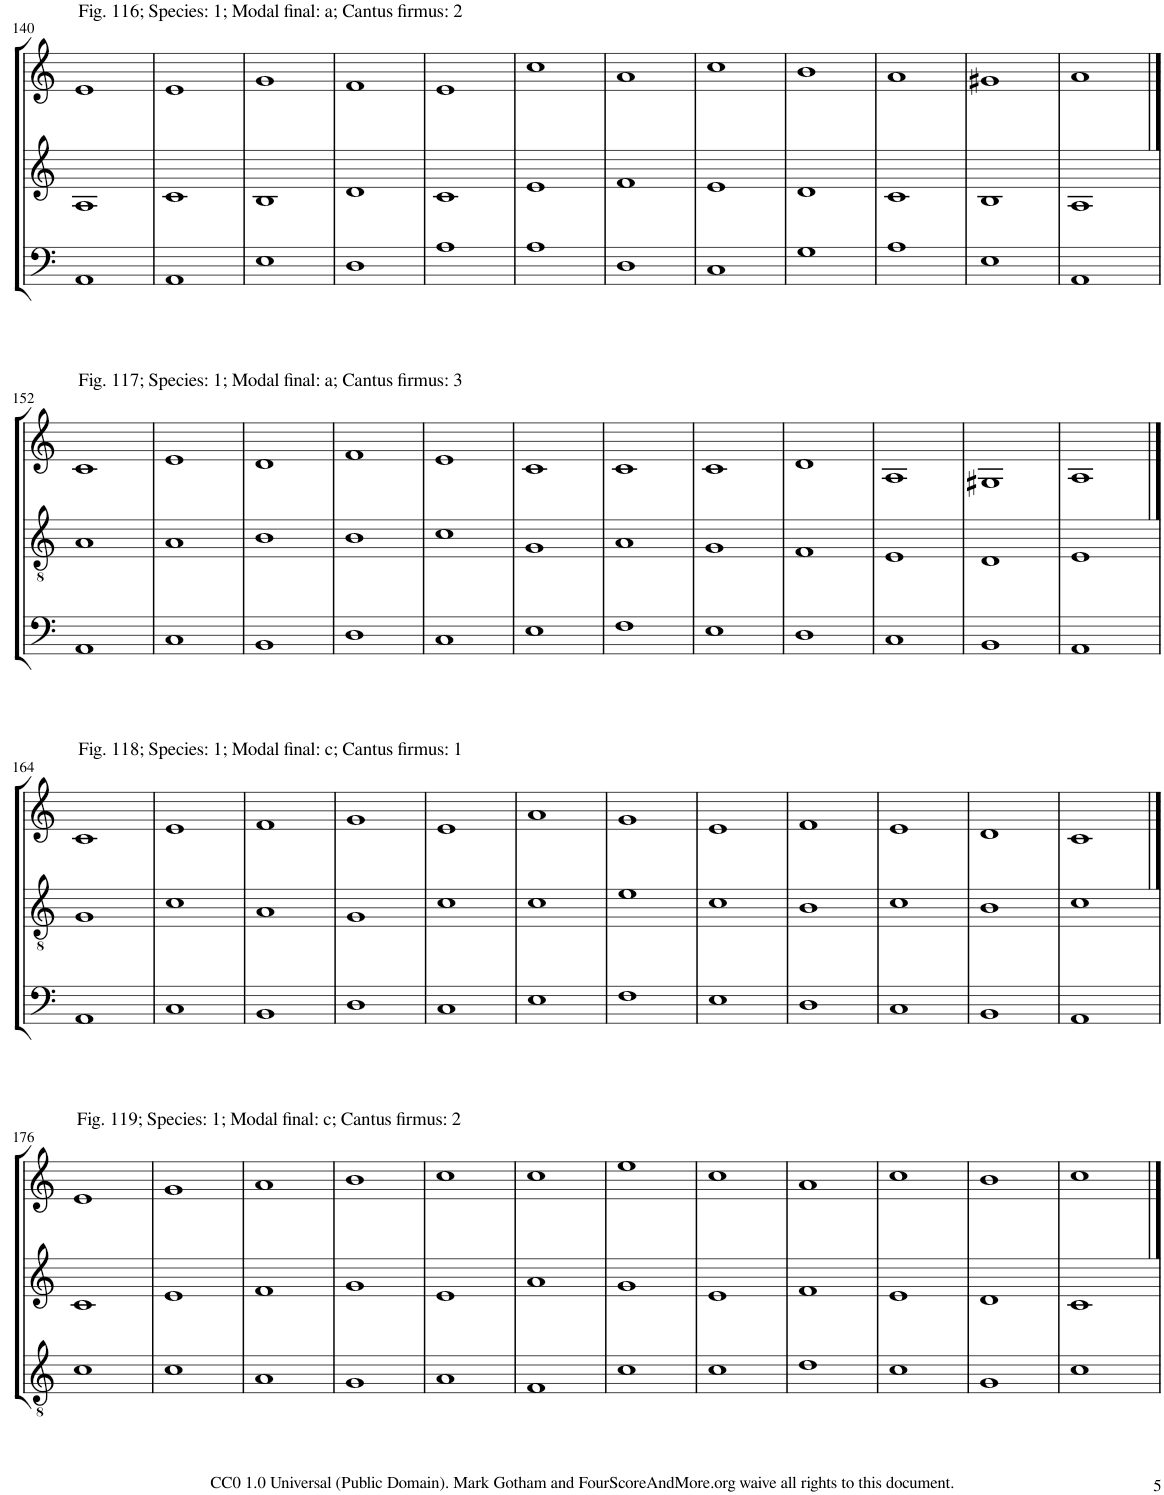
**kern	**kern	**kern
*part3	*part2	*part1
*staff3	*staff2	*staff1
*I"Piano	*I"Piano	*I"Piano
*I'Pno	*I'Pno	*I'Pno
!!LO:PB:g=z
*clefF4	*clefG2	*clefG2
*k[]	*k[]	*k[]
*M4/4	*M4/4	*M4/4
=140	=140	=140
!	!	!LO:TX:a:t=Fig. 116; Species&colon; 1; Modal final&colon; a; Cantus firmus&colon; 2
1AA	1A	1e
=141	=141	=141
1AA	1c	1e
=142	=142	=142
1E	1B	1g
=143	=143	=143
1D	1d	1f
=144	=144	=144
1A	1c	1e
=145	=145	=145
1A	1e	1cc
=146	=146	=146
1D	1f	1a
=147	=147	=147
1C	1e	1cc
=148	=148	=148
1G	1d	1b
=149	=149	=149
1A	1c	1a
=150	=150	=150
1E	1B	1g#X
=151	=151	=151
1AA	1A	1a
!!LO:LB:g=z
==152	==152	==152
*	*clefGv2	*
!	!	!LO:TX:a:t=Fig. 117; Species&colon; 1; Modal final&colon; a; Cantus firmus&colon; 3
1AA	1A	1c
=153	=153	=153
1C	1A	1e
=154	=154	=154
1BB	1B	1d
=155	=155	=155
1D	1B	1f
=156	=156	=156
1C	1c	1e
=157	=157	=157
1E	1G	1c
=158	=158	=158
1F	1A	1c
=159	=159	=159
1E	1G	1c
=160	=160	=160
1D	1F	1d
=161	=161	=161
1C	1E	1A
=162	=162	=162
1BB	1D	1G#X
=163	=163	=163
1AA	1E	1A
!!LO:LB:g=z
==164	==164	==164
!	!	!LO:TX:a:t=Fig. 118; Species&colon; 1; Modal final&colon; c; Cantus firmus&colon; 1
1AA	1G	1c
=165	=165	=165
1C	1c	1e
=166	=166	=166
1BB	1A	1f
=167	=167	=167
1D	1G	1g
=168	=168	=168
1C	1c	1e
=169	=169	=169
1E	1c	1a
=170	=170	=170
1F	1e	1g
=171	=171	=171
1E	1c	1e
=172	=172	=172
1D	1B	1f
=173	=173	=173
1C	1c	1e
=174	=174	=174
1BB	1B	1d
=175	=175	=175
1AA	1c	1c
!!LO:LB:g=z
==176	==176	==176
*clefGv2	*clefG2	*
!	!	!LO:TX:a:t=Fig. 119; Species&colon; 1; Modal final&colon; c; Cantus firmus&colon; 2
1c	1c	1e
=177	=177	=177
1c	1e	1g
=178	=178	=178
1A	1f	1a
=179	=179	=179
1G	1g	1b
=180	=180	=180
1A	1e	1cc
=181	=181	=181
1F	1a	1cc
=182	=182	=182
1c	1g	1ee
=183	=183	=183
1c	1e	1cc
=184	=184	=184
1d	1f	1a
=185	=185	=185
1c	1e	1cc
=186	=186	=186
1G	1d	1b
=187	=187	=187
1c	1c	1cc
==	==	==
*-	*-	*-
